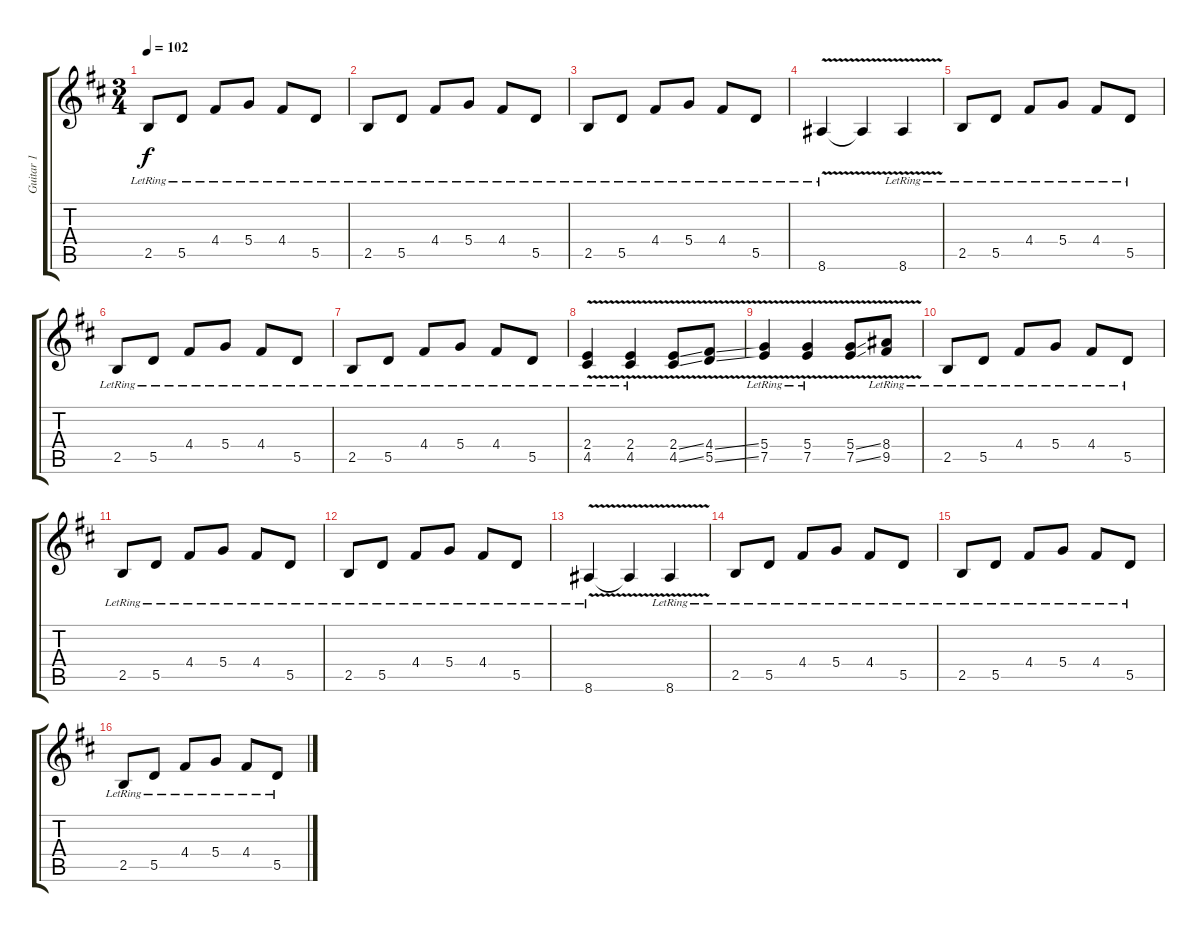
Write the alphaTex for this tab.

\track ("Guitar 1" "Guitar 1") {instrument acousticguitarsteel}
\staff {score tabs}
\tuning (E4 B3 G3 D3 A2 D2) {hide}
\ts (3 4)
\tempo 102
\clef g2
\ks d
2.5{lr}.8{dy f instrument acousticguitarsteel} 5.5{lr}.8 4.4{lr}.8 5.4{lr}.8 4.4{lr}.8 5.5{lr}.8 |
2.5{lr}.8 5.5{lr}.8 4.4{lr}.8 5.4{lr}.8 4.4{lr}.8 5.5{lr}.8 |
2.5{lr}.8 5.5{lr}.8 4.4{lr}.8 5.4{lr}.8 4.4{lr}.8 5.5{lr}.8 |
8.6{v lr}.4 8.6{t}.4 8.6{v lr}.4 |
2.5{lr}.8 5.5{lr}.8 4.4{lr}.8 5.4{lr}.8 4.4{lr}.8 5.5{lr}.8 |
2.5{lr}.8 5.5{lr}.8 4.4{lr}.8 5.4{lr}.8 4.4{lr}.8 5.5{lr}.8 |
2.5{lr}.8 5.5{lr}.8 4.4{lr}.8 5.4{lr}.8 4.4{lr}.8 5.5{lr}.8 |
(2.4{v lr} 4.5{v lr}).4 (2.4{v lr} 4.5{v lr}).4 (2.4{v ss} 4.5{v ss}).8 (4.4{v ss} 5.5{v ss}).8 |
(5.4{v lr} 7.5{v lr}).4 (5.4{v lr} 7.5{v lr}).4 (5.4{v ss} 7.5{v ss}).8 (8.4{v lr} 9.5{v lr}).8 |
2.5{lr}.8 5.5{lr}.8 4.4{lr}.8 5.4{lr}.8 4.4{lr}.8 5.5{lr}.8 |
2.5{lr}.8 5.5{lr}.8 4.4{lr}.8 5.4{lr}.8 4.4{lr}.8 5.5{lr}.8 |
2.5{lr}.8 5.5{lr}.8 4.4{lr}.8 5.4{lr}.8 4.4{lr}.8 5.5{lr}.8 |
8.6{v lr}.4 8.6{t}.4 8.6{v lr}.4 |
2.5{lr}.8 5.5{lr}.8 4.4{lr}.8 5.4{lr}.8 4.4{lr}.8 5.5{lr}.8 |
2.5{lr}.8 5.5{lr}.8 4.4{lr}.8 5.4{lr}.8 4.4{lr}.8 5.5{lr}.8 |
2.5{lr}.8 5.5{lr}.8 4.4{lr}.8 5.4{lr}.8 4.4{lr}.8 5.5{lr}.8
